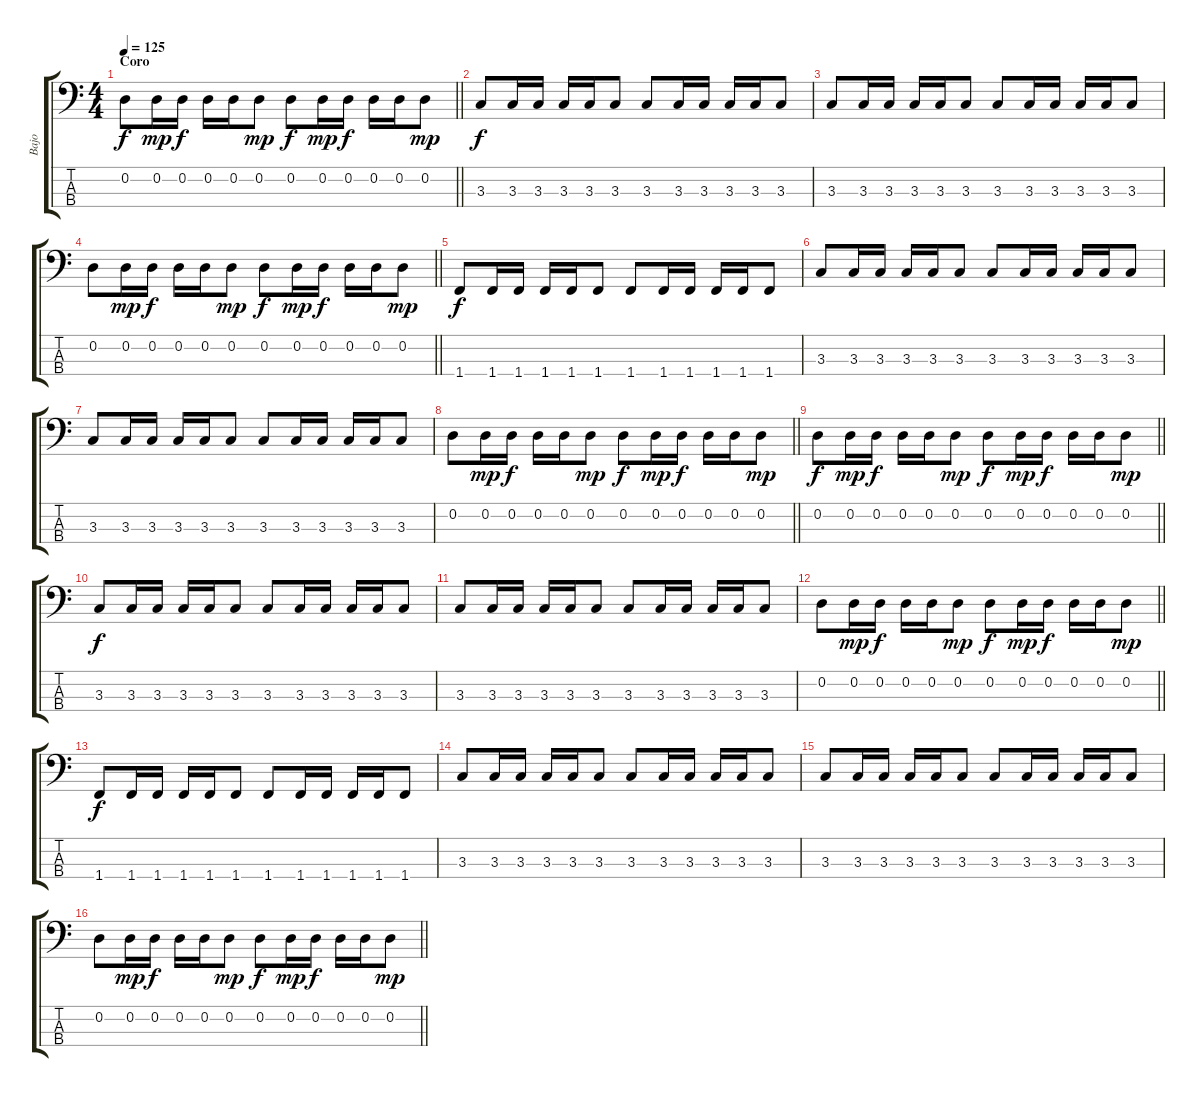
\track ("Bajo" "Bajo") {instrument electricbassfinger}
\staff {score tabs}
\tuning (G2 D2 A1 E1) {hide}
\ts (4 4)
\section ("" "Coro")
\tempo 125
\clef f4
\barLineRight lightlight
\ks c
0.2.8{dy f} 0.2.16{dy mp} 0.2.16{dy f} 0.2.16 0.2.16 0.2.8{dy mp} 0.2.8{dy f} 0.2.16{dy mp} 0.2.16{dy f} 0.2.16 0.2.16 0.2.8{dy mp} |
3.3.8{dy f} 3.3.16 3.3.16 3.3.16 3.3.16 3.3.8 3.3.8 3.3.16 3.3.16 3.3.16 3.3.16 3.3.8 |
3.3.8 3.3.16 3.3.16 3.3.16 3.3.16 3.3.8 3.3.8 3.3.16 3.3.16 3.3.16 3.3.16 3.3.8 |
\barLineRight lightlight
0.2.8 0.2.16{dy mp} 0.2.16{dy f} 0.2.16 0.2.16 0.2.8{dy mp} 0.2.8{dy f} 0.2.16{dy mp} 0.2.16{dy f} 0.2.16 0.2.16 0.2.8{dy mp} |
1.4.8{dy f} 1.4.16 1.4.16 1.4.16 1.4.16 1.4.8 1.4.8 1.4.16 1.4.16 1.4.16 1.4.16 1.4.8 |
3.3.8 3.3.16 3.3.16 3.3.16 3.3.16 3.3.8 3.3.8 3.3.16 3.3.16 3.3.16 3.3.16 3.3.8 |
3.3.8 3.3.16 3.3.16 3.3.16 3.3.16 3.3.8 3.3.8 3.3.16 3.3.16 3.3.16 3.3.16 3.3.8 |
\barLineRight lightlight
0.2.8 0.2.16{dy mp} 0.2.16{dy f} 0.2.16 0.2.16 0.2.8{dy mp} 0.2.8{dy f} 0.2.16{dy mp} 0.2.16{dy f} 0.2.16 0.2.16 0.2.8{dy mp} |
\barLineRight lightlight
0.2.8{dy f} 0.2.16{dy mp} 0.2.16{dy f} 0.2.16 0.2.16 0.2.8{dy mp} 0.2.8{dy f} 0.2.16{dy mp} 0.2.16{dy f} 0.2.16 0.2.16 0.2.8{dy mp} |
3.3.8{dy f} 3.3.16 3.3.16 3.3.16 3.3.16 3.3.8 3.3.8 3.3.16 3.3.16 3.3.16 3.3.16 3.3.8 |
3.3.8 3.3.16 3.3.16 3.3.16 3.3.16 3.3.8 3.3.8 3.3.16 3.3.16 3.3.16 3.3.16 3.3.8 |
\barLineRight lightlight
0.2.8 0.2.16{dy mp} 0.2.16{dy f} 0.2.16 0.2.16 0.2.8{dy mp} 0.2.8{dy f} 0.2.16{dy mp} 0.2.16{dy f} 0.2.16 0.2.16 0.2.8{dy mp} |
1.4.8{dy f} 1.4.16 1.4.16 1.4.16 1.4.16 1.4.8 1.4.8 1.4.16 1.4.16 1.4.16 1.4.16 1.4.8 |
3.3.8 3.3.16 3.3.16 3.3.16 3.3.16 3.3.8 3.3.8 3.3.16 3.3.16 3.3.16 3.3.16 3.3.8 |
3.3.8 3.3.16 3.3.16 3.3.16 3.3.16 3.3.8 3.3.8 3.3.16 3.3.16 3.3.16 3.3.16 3.3.8 |
\barLineRight lightlight
0.2.8 0.2.16{dy mp} 0.2.16{dy f} 0.2.16 0.2.16 0.2.8{dy mp} 0.2.8{dy f} 0.2.16{dy mp} 0.2.16{dy f} 0.2.16 0.2.16 0.2.8{dy mp}
